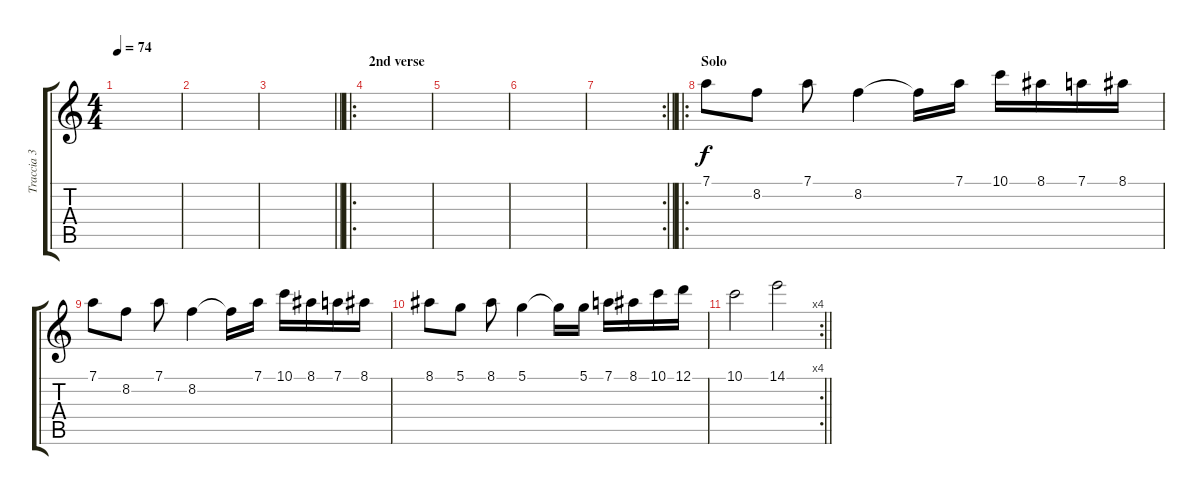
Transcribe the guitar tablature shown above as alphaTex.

\track ("Traccia 3" "Traccia 3") {instrument distortionguitar}
\staff {score tabs}
\tuning (D4 A3 F3 C3 G2 C2) {hide}
\ts (4 4)
\tempo 74
\clef g2
\ks c
|
|
\barLineRight lightlight
|
\ro
\section ("" "2nd verse")
|
|
|
\rc 2
\barLineRight lightlight
|
\ro
\section ("" "Solo")
7.1.8{volume 13} 8.2.8 7.1.8 8.2.4 8.2{t}.16 7.1.16 10.1.16 8.1.16 7.1.16 8.1.16 |
7.1.8 8.2.8 7.1.8 8.2.4 8.2{t}.16 7.1.16 10.1.16 8.1.16 7.1.16 8.1.16 |
8.1.8 5.1.8 8.1.8 5.1.4 5.1{t}.16 5.1.16 7.1.16 8.1.16 10.1.16 12.1.16 |
\rc 4
\barLineRight lightlight
10.1.2 14.1.2
